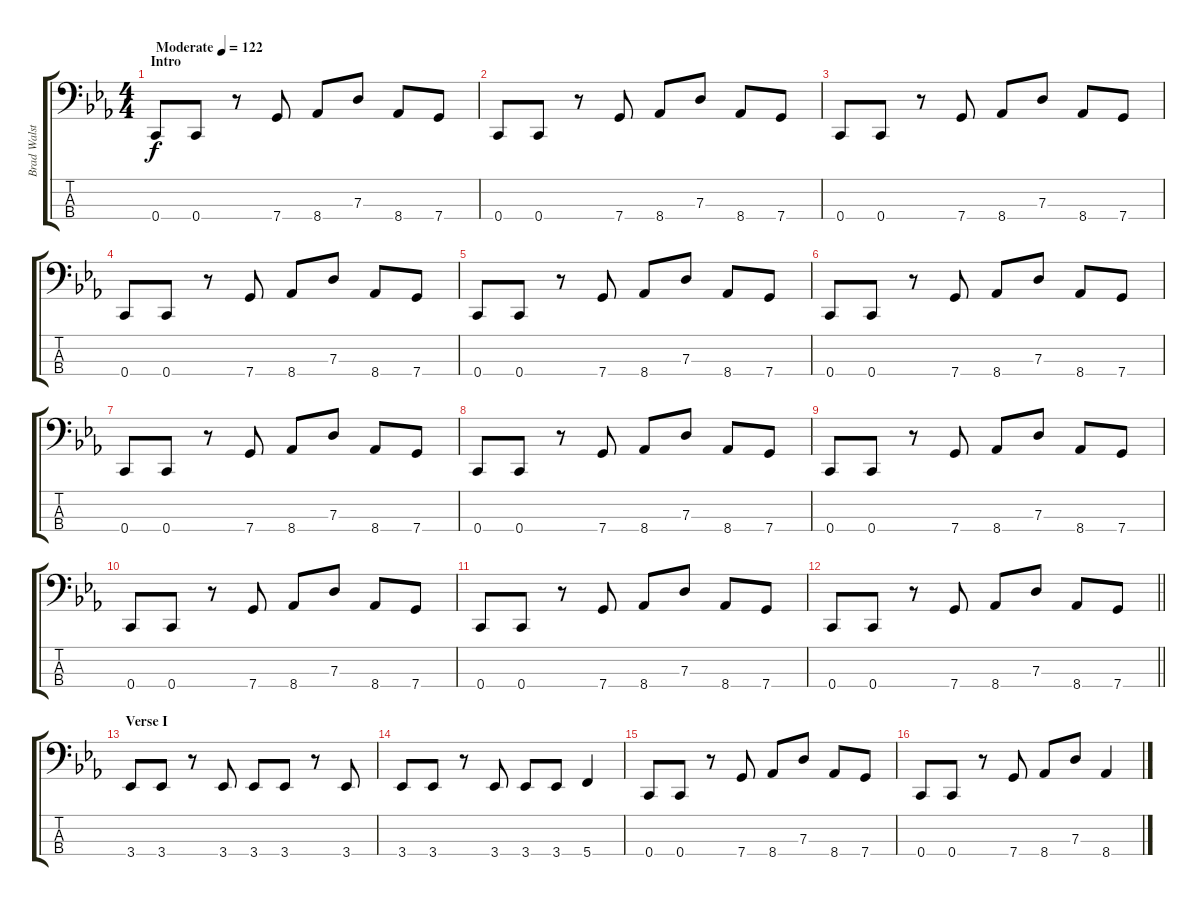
\track ("Brad Walst" "Brad Walst") {instrument electricbasspick}
\staff {score tabs}
\tuning (F2 C2 G1 C1) {hide}
\ts (4 4)
\section ("" "Intro")
\tempo (122 "Moderate")
\clef f4
\ks cminor
0.4.8{dy f instrument electricbasspick} 0.4.8 r.8 7.4.8 8.4.8 7.3.8 8.4.8 7.4.8 |
0.4.8 0.4.8 r.8 7.4.8 8.4.8 7.3.8 8.4.8 7.4.8 |
0.4.8 0.4.8 r.8 7.4.8 8.4.8 7.3.8 8.4.8 7.4.8 |
0.4.8 0.4.8 r.8 7.4.8 8.4.8 7.3.8 8.4.8 7.4.8 |
0.4.8 0.4.8 r.8 7.4.8 8.4.8 7.3.8 8.4.8 7.4.8 |
0.4.8 0.4.8 r.8 7.4.8 8.4.8 7.3.8 8.4.8 7.4.8 |
0.4.8 0.4.8 r.8 7.4.8 8.4.8 7.3.8 8.4.8 7.4.8 |
0.4.8 0.4.8 r.8 7.4.8 8.4.8 7.3.8 8.4.8 7.4.8 |
0.4.8 0.4.8 r.8 7.4.8 8.4.8 7.3.8 8.4.8 7.4.8 |
0.4.8 0.4.8 r.8 7.4.8 8.4.8 7.3.8 8.4.8 7.4.8 |
0.4.8 0.4.8 r.8 7.4.8 8.4.8 7.3.8 8.4.8 7.4.8 |
\barLineRight lightlight
0.4.8 0.4.8 r.8 7.4.8 8.4.8 7.3.8 8.4.8 7.4.8 |
\section ("" "Verse I")
3.4.8 3.4.8 r.8 3.4.8 3.4.8 3.4.8 r.8 3.4.8 |
3.4.8 3.4.8 r.8 3.4.8 3.4.8 3.4.8 5.4.4 |
0.4.8 0.4.8 r.8 7.4.8 8.4.8 7.3.8 8.4.8 7.4.8 |
0.4.8 0.4.8 r.8 7.4.8 8.4.8 7.3.8 8.4.4
